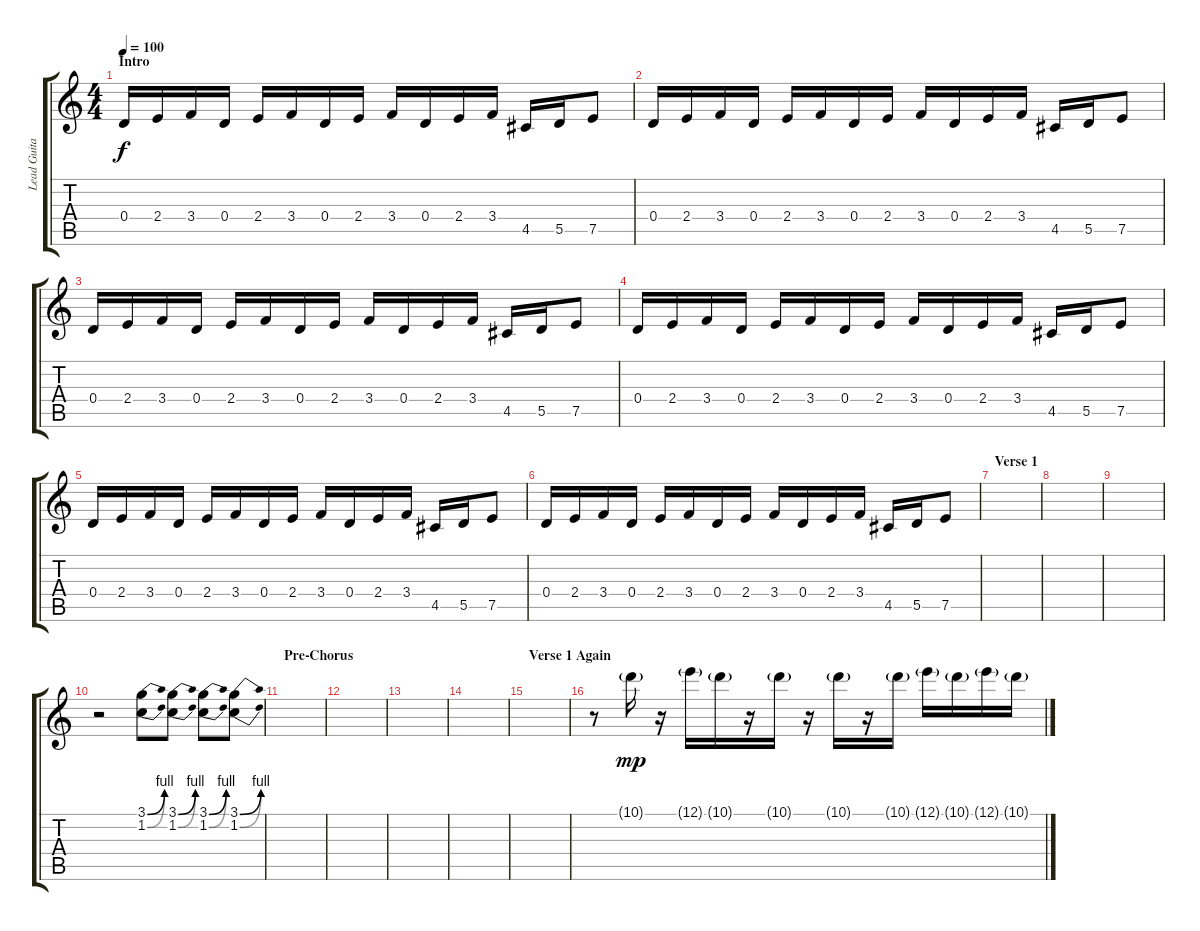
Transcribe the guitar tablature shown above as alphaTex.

\track ("Lead Guitar (feedback)" "Lead Guita") {instrument distortionguitar}
\staff {score tabs}
\tuning (E4 B3 G3 D3 A2 E2) {hide}
\ts (4 4)
\section ("" "Intro")
\tempo 100
\clef g2
\ks c
0.4.16{dy f instrument distortionguitar} 2.4.16 3.4.16 0.4.16 2.4.16 3.4.16 0.4.16 2.4.16 3.4.16 0.4.16 2.4.16 3.4.16 4.5.16 5.5.16 7.5.8 |
0.4.16 2.4.16 3.4.16 0.4.16 2.4.16 3.4.16 0.4.16 2.4.16 3.4.16 0.4.16 2.4.16 3.4.16 4.5.16 5.5.16 7.5.8 |
0.4.16 2.4.16 3.4.16 0.4.16 2.4.16 3.4.16 0.4.16 2.4.16 3.4.16 0.4.16 2.4.16 3.4.16 4.5.16 5.5.16 7.5.8 |
0.4.16 2.4.16 3.4.16 0.4.16 2.4.16 3.4.16 0.4.16 2.4.16 3.4.16 0.4.16 2.4.16 3.4.16 4.5.16 5.5.16 7.5.8 |
0.4.16 2.4.16 3.4.16 0.4.16 2.4.16 3.4.16 0.4.16 2.4.16 3.4.16 0.4.16 2.4.16 3.4.16 4.5.16 5.5.16 7.5.8 |
0.4.16 2.4.16 3.4.16 0.4.16 2.4.16 3.4.16 0.4.16 2.4.16 3.4.16 0.4.16 2.4.16 3.4.16 4.5.16 5.5.16 7.5.8 |
\section ("" "Verse 1")
|
|
|
r.2 (3.1{be (bend 0 0 60 4)} 1.2{be (bend 0 0 60 4)}).8 (3.1{be (bend 0 0 60 4)} 1.2{be (bend 0 0 60 4)}).8 (3.1{be (bend 0 0 60 4)} 1.2{be (bend 0 0 60 4)}).8 (3.1{be (bend 0 0 60 4)} 1.2{be (bend 0 0 60 4)}).8 |
\section ("" "Pre-Chorus")
|
|
|
|
\section ("" "Verse 1 Again")
|
r.8 10.1{g}.16{dy mp} r.16 12.1{g}.16 10.1{g}.16 r.16 10.1{g}.16 r.16 10.1{g}.16 r.16 10.1{g}.16 12.1{g}.16 10.1{g}.16 12.1{g}.16 10.1{g}.16
